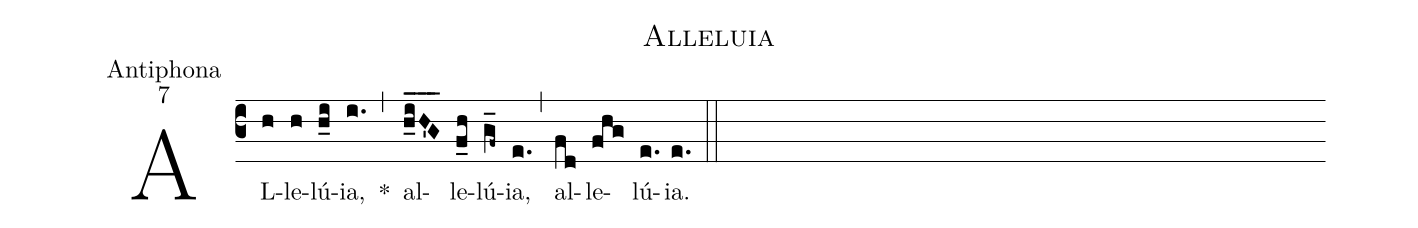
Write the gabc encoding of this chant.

name:Alleluia;
office-part:Antiphona;
mode:7;
%%
(c3)
AL(h)le(h)lú(h_i)ia,(i.) *(,)
al(h_0_1i_H_'G_)le(f_h)lú(g_f~)ia,(e.) (,)
al(fd)le(fhg)lú(e.)ia.(e.) (::)
